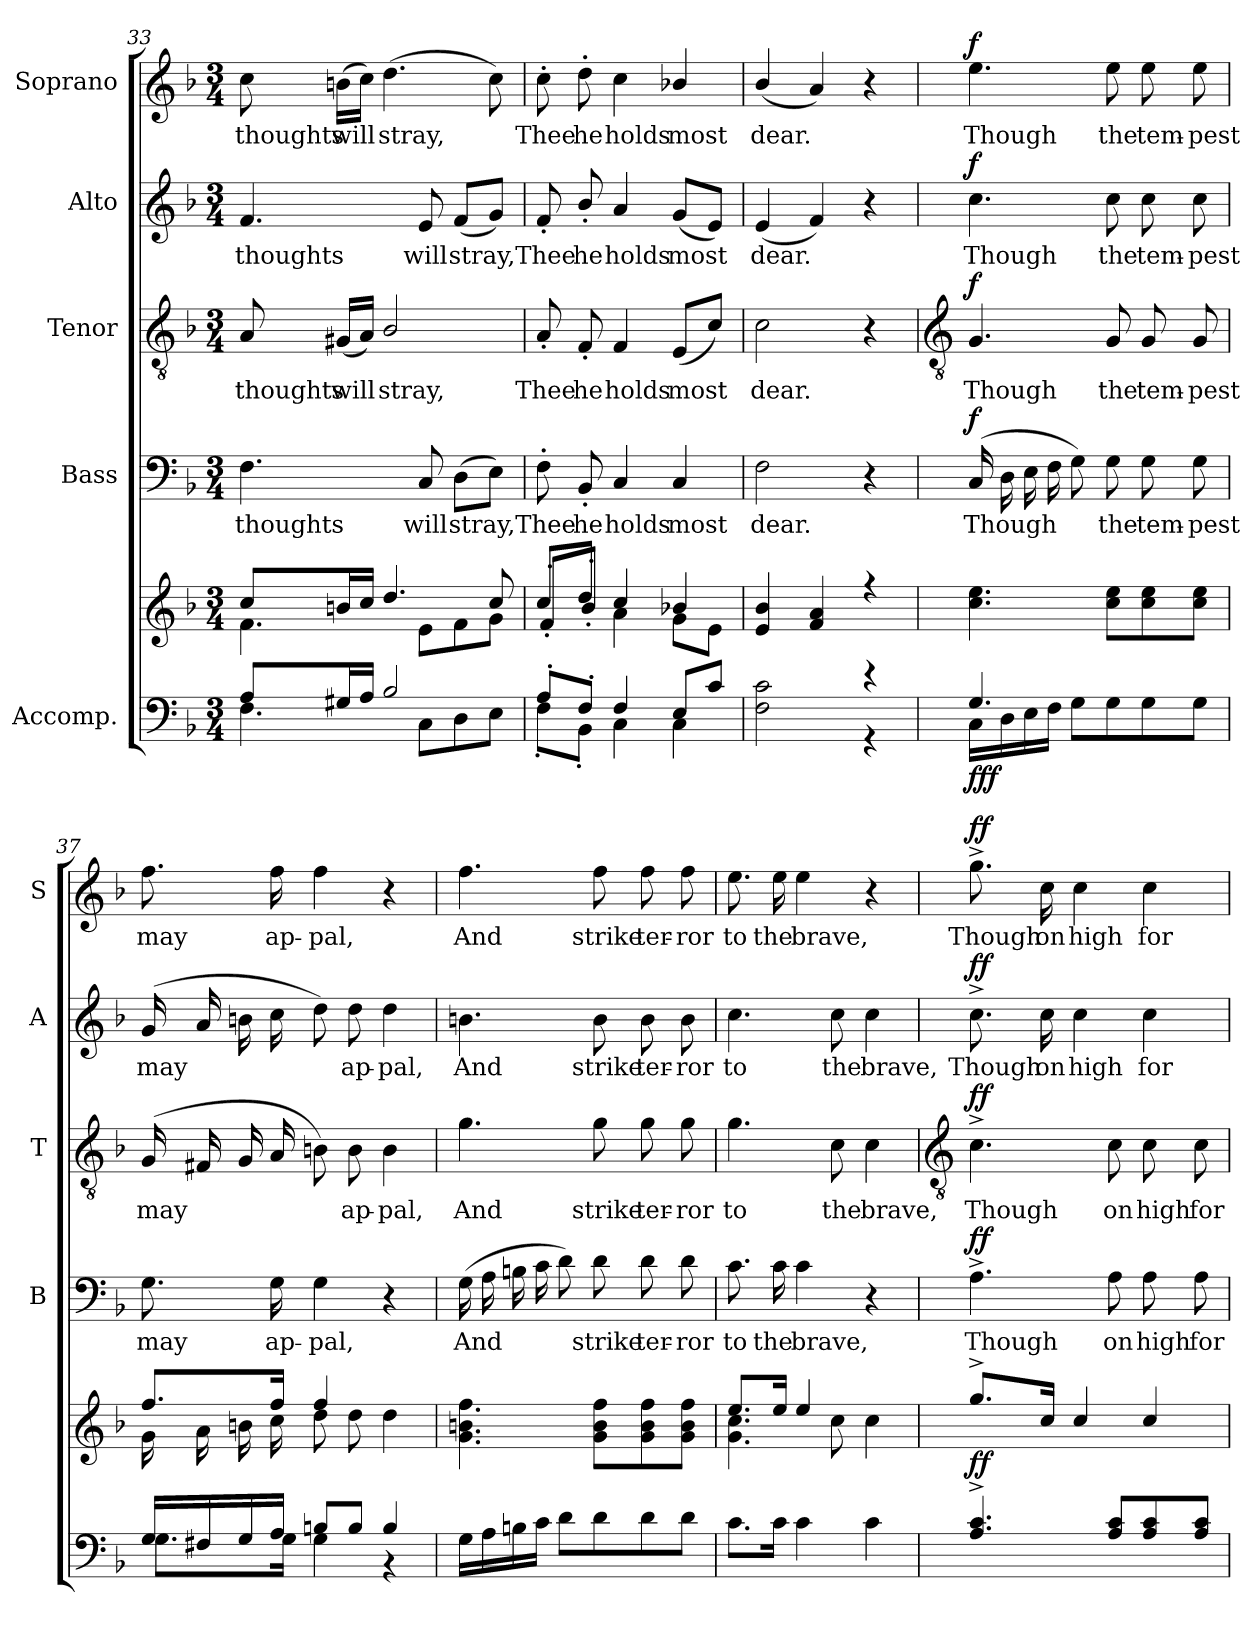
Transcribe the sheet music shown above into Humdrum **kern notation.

**kern	**kern	**dynam	**kern	**text	**dynam	**kern	**text	**dynam	**kern	**text	**dynam	**kern	**text	**dynam
*part5	*part5	*part5	*part4	*part4	*part4	*part3	*part3	*part3	*part2	*part2	*part2	*part1	*part1	*part1
*staff6	*staff5	*staff5/6	*staff4	*staff4	*staff4	*staff3	*staff3	*staff3	*staff2	*staff2	*staff2	*staff1	*staff1	*staff1
*I"Accomp.	*	*	*I"Bass	*	*	*I"Tenor	*	*	*I"Alto	*	*	*I"Soprano	*	*
*	*	*	*I'B	*	*	*I'T	*	*	*I'A	*	*	*I'S	*	*
*clefF4	*clefG2	*	*clefF4	*	*	*clefGv2	*	*	*clefG2	*	*	*clefG2	*	*
*k[b-]	*k[b-]	*	*k[b-]	*	*	*k[b-]	*	*	*k[b-]	*	*	*k[b-]	*	*
*F:	*F:	*	*F:	*	*	*F:	*	*	*F:	*	*	*F:	*	*
*M3/4	*M3/4	*	*M3/4	*	*	*M3/4	*	*	*M3/4	*	*	*M3/4	*	*
=33	=33	=33	=33	=33	=33	=33	=33	=33	=33	=33	=33	=33	=33	=33
*^	*^	*	*	*	*	*	*	*	*	*	*	*	*	*
!	!	!	!	!	!	!LO:LY:b	!	!	!LO:LY:b	!	!	!LO:LY:b	!	!	!LO:LY:b	!
8A/L	4.F\	8cc/L	4.f\	.	4.F	thoughts	.	8A	thoughts	.	4.f	thoughts	.	8cc	thoughts	.
!	!	!	!	!	!	!	!	!	!LO:LY:b	!	!	!	!	!	!LO:LY:b	!
16G#X/L	.	16bn/L	.	.	.	.	.	(<16G#XLL	will	.	.	.	.	(>16bnLL	will	.
16A/JJ	.	16cc/JJ	.	.	.	.	.	16AJJ)	.	.	.	.	.	16ccJJ)	.	.
!	!	!	!	!	!	!	!	!	!LO:LY:b	!	!	!	!	!	!LO:LY:b	!
2B-/	.	4.dd/	.	.	.	.	.	2B-/	stray,	.	.	.	.	(>4.dd	stray,	.
!	!	!	!	!	!	!LO:LY:b	!	!	!	!	!	!LO:LY:b	!	!	!	!
.	8C\L	.	8e\L	.	8C	will	.	.	.	.	8e	will	.	.	.	.
!	!	!	!	!	!	!LO:LY:b	!	!	!	!	!	!LO:LY:b	!	!	!	!
.	8D\	.	8f\	.	(>8DL	stray,	.	.	.	.	(<8fL	stray,	.	.	.	.
.	8E\J	8cc/	8g\J	.	8EJ)	.	.	.	.	.	8gJ)	.	.	8cc)	.	.
=34	=34	=34	=34	=34	=34	=34	=34	=34	=34	=34	=34	=34	=34	=34	=34	=34
!	!	!	!	!	!	!LO:LY:b	!	!	!LO:LY:b	!	!	!LO:LY:b	!	!	!LO:LY:b	!
8A'/L	8F'\L	8cc'/L	8f'\L	.	8F'	Thee	.	8A'	Thee	.	8f'	Thee	.	8cc'	Thee	.
!	!	!	!	!	!	!LO:LY:b	!	!	!LO:LY:b	!	!	!LO:LY:b	!	!	!LO:LY:b	!
8F'/J	8BB-'\J	8dd'/J	8b-'/J	.	8BB-'	he	.	8F'	he	.	8b-'/	he	.	8dd'	he	.
!	!	!	!	!	!	!LO:LY:b	!	!	!LO:LY:b	!	!	!LO:LY:b	!	!	!LO:LY:b	!
4F/	4C\	4cc/	4a\	.	4C	holds	.	4F	holds	.	4a	holds	.	4cc	holds	.
!	!	!	!	!	!	!LO:LY:b	!	!	!LO:LY:b	!	!	!LO:LY:b	!	!	!LO:LY:b	!
8E/L	4C\	4b-X/	8g\L	.	4C	most	.	(8EL	most	.	(<8gL	most	.	4b-X/	most	.
8c/J	.	.	8e\J	.	.	.	.	8cJ)	.	.	8eJ)	.	.	.	.	.
=35	=35	=35	=35	=35	=35	=35	=35	=35	=35	=35	=35	=35	=35	=35	=35	=35
!	!	!	!	!	!	!LO:LY:b	!	!	!LO:LY:b	!	!	!LO:LY:b	!	!	!LO:LY:b	!
2ryy	2F\ 2c\	4e/ 4b-/	2.ryy	.	2F	dear.	.	2c	dear.	.	(<4e	dear.	.	(<4b-/	dear.	.
.	.	4f/ 4a/	.	.	.	.	.	.	.	.	4f)	.	.	4a)	.	.
4r	4r	4r	.	.	4r	.	.	4r	.	.	4r	.	.	4r	.	.
!!LO:LB:g=z
=36	=36	=36	=36	=36	=36	=36	=36	=36	=36	=36	=36	=36	=36	=36	=36	=36
*	*	*	*	*	*	*	*	*clefGv2	*	*	*	*	*	*	*	*
!	!	!	!	!LO:DY:b=2	!	!LO:LY:b	!	!	!LO:LY:b	!	!	!LO:LY:b	!	!	!LO:LY:b	!
!	!	!	!	!LO:DY:n=1:b=2	!	!	!	!	!	!	!	!	!	!	!	!
!	!	!	!	!LO:DY:n=2:b	!	!	!LO:DY:b	!	!	!LO:DY:b	!	!	!LO:DY:b	!	!	!LO:DY:b
4.G/	16C\LL	4.cc\ 4.ee\	2.ryy	f f f	(>16CLL	Though	f	4.G	Though	f	4.cc	Though	f	4.ee	Though	f
.	16D\	.	.	.	16D	.	.	.	.	.	.	.	.	.	.	.
.	16E\	.	.	.	16E	.	.	.	.	.	.	.	.	.	.	.
.	16F\JJ	.	.	.	16F	.	.	.	.	.	.	.	.	.	.	.
.	8G\L	.	.	.	8GJ)	.	.	.	.	.	.	.	.	.	.	.
!	!	!	!	!	!	!LO:LY:b	!	!	!LO:LY:b	!	!	!LO:LY:b	!	!	!LO:LY:b	!
4.ryy	8G\	8cc\ 8ee\L	.	.	8G	the	.	8G	the	.	8cc	the	.	8ee	the	.
!	!	!	!	!	!	!LO:LY:b	!	!	!LO:LY:b	!	!	!LO:LY:b	!	!	!LO:LY:b	!
.	8G\	8cc\ 8ee\	.	.	8G	tem-	.	8G	tem-	.	8cc	tem-	.	8ee	tem-	.
!	!	!	!	!	!	!LO:LY:b	!	!	!LO:LY:b	!	!	!LO:LY:b	!	!	!LO:LY:b	!
.	8G\J	8cc\ 8ee\J	.	.	8G	-pest	.	8G	-pest	.	8cc	-pest	.	8ee	-pest	.
=37	=37	=37	=37	=37	=37	=37	=37	=37	=37	=37	=37	=37	=37	=37	=37	=37
!	!	!	!	!	!	!LO:LY:b	!	!	!LO:LY:b	!	!	!LO:LY:b	!	!	!LO:LY:b	!
16G/LL	8.G\L	8.ff/L	16g\LL	.	8.G	may	.	(<16GLL	may	.	(>16gLL	may	.	8.ff	may	.
16F#X/	.	.	16a\	.	.	.	.	16F#X	.	.	16a	.	.	.	.	.
16G/	.	.	16bn\	.	.	.	.	16G	.	.	16bn	.	.	.	.	.
!	!	!	!	!	!	!LO:LY:b	!	!	!	!	!	!	!	!	!LO:LY:b	!
16A/JJ	16G\J	16ff/J	16cc\	.	16G	ap-	.	16A	.	.	16cc	.	.	16ff	ap-	.
!	!	!	!	!	!	!LO:LY:b	!	!	!	!	!	!	!	!	!LO:LY:b	!
8Bn/L	4G\	4ff/	8dd\	.	4G	-pal,	.	8BnJ)	.	.	8ddJ)	.	.	4ff	-pal,	.
!	!	!	!	!	!	!	!	!	!LO:LY:b	!	!	!LO:LY:b	!	!	!	!
8B/J	.	.	8dd\J	.	.	.	.	8B	ap-	.	8dd	ap-	.	.	.	.
!	!	!	!	!	!	!	!	!	!LO:LY:b	!	!	!LO:LY:b	!	!	!	!
4B/	4r	4ryy	4dd\	.	4r	.	.	4B	-pal,	.	4dd	-pal,	.	4r	.	.
=38	=38	=38	=38	=38	=38	=38	=38	=38	=38	=38	=38	=38	=38	=38	=38	=38
!	!	!	!	!	!	!LO:LY:b	!	!	!LO:LY:b	!	!	!LO:LY:b	!	!	!LO:LY:b	!
2.ryy	16G\LL	4.g\ 4.bn\ 4.ff\	2.ryy	.	(>16GLL	And	.	4.g	And	.	4.bn	And	.	4.ff	And	.
.	16A\	.	.	.	16A	.	.	.	.	.	.	.	.	.	.	.
.	16Bn\	.	.	.	16Bn	.	.	.	.	.	.	.	.	.	.	.
.	16c\JJ	.	.	.	16c	.	.	.	.	.	.	.	.	.	.	.
.	8d\L	.	.	.	8dJ)	.	.	.	.	.	.	.	.	.	.	.
!	!	!	!	!	!	!LO:LY:b	!	!	!LO:LY:b	!	!	!LO:LY:b	!	!	!LO:LY:b	!
.	8d\	8g\ 8b\ 8ff\L	.	.	8d	strike	.	8g	strike	.	8b	strike	.	8ff	strike	.
!	!	!	!	!	!	!LO:LY:b	!	!	!LO:LY:b	!	!	!LO:LY:b	!	!	!LO:LY:b	!
.	8d\	8g\ 8b\ 8ff\	.	.	8d	ter-	.	8g	ter-	.	8b	ter-	.	8ff	ter-	.
!	!	!	!	!	!	!LO:LY:b	!	!	!LO:LY:b	!	!	!LO:LY:b	!	!	!LO:LY:b	!
.	8d\J	8g\ 8b\ 8ff\J	.	.	8d	-ror	.	8g	-ror	.	8b	-ror	.	8ff	-ror	.
=39	=39	=39	=39	=39	=39	=39	=39	=39	=39	=39	=39	=39	=39	=39	=39	=39
!LO:N:vis=1	!	!	!	!	!	!LO:LY:b	!	!	!LO:LY:b	!	!	!LO:LY:b	!	!	!LO:LY:b	!
2.ryy	8.c\L	8.ee/L	4.g\ 4.cc\	.	8.c	to	.	4.g	to	.	4.cc	to	.	8.ee	to	.
!	!	!	!	!	!	!LO:LY:b	!	!	!	!	!	!	!	!	!LO:LY:b	!
.	16c\J	16ee/J	.	.	16c	the	.	.	.	.	.	.	.	16ee	the	.
!	!	!	!	!	!	!LO:LY:b	!	!	!	!	!	!	!	!	!LO:LY:b	!
.	4c\	4ee/	.	.	4c	brave,	.	.	.	.	.	.	.	4ee	brave,	.
!	!	!	!	!	!	!	!	!	!LO:LY:b	!	!	!LO:LY:b	!	!	!	!
.	.	.	8cc\	.	.	.	.	8c	the	.	8cc	the	.	.	.	.
!	!	!	!	!	!	!	!	!	!LO:LY:b	!	!	!LO:LY:b	!	!	!	!
.	4c\	4ryy	4cc\	.	4r	.	.	4c	brave,	.	4cc	brave,	.	4r	.	.
!!LO:LB:g=z
=40	=40	=40	=40	=40	=40	=40	=40	=40	=40	=40	=40	=40	=40	=40	=40	=40
*	*	*	*	*	*	*	*	*clefGv2	*	*	*	*	*	*	*	*
!	!LO:N:vis=1	!	!LO:N:vis=1	!LO:DY:b	!	!LO:LY:b	!LO:DY:b	!	!LO:LY:b	!LO:DY:b	!	!LO:LY:b	!LO:DY:b	!	!LO:LY:b	!LO:DY:b
4.A^ 4.c^	2.ryy	8.gg^L	2.ryy	ff	4.A^	Though	ff	4.c^	Though	ff	8.cc^	Though	ff	8.gg^	Though	ff
!	!	!	!	!	!	!	!	!	!	!	!	!LO:LY:b	!	!	!LO:LY:b	!
.	.	16ccJ	.	.	.	.	.	.	.	.	16cc	on	.	16cc	on	.
!	!	!	!	!	!	!	!	!	!	!	!	!LO:LY:b	!	!	!LO:LY:b	!
.	.	4cc	.	.	.	.	.	.	.	.	4cc	high	.	4cc	high	.
!	!	!	!	!	!	!LO:LY:b	!	!	!LO:LY:b	!	!	!	!	!	!	!
8A 8cL	.	.	.	.	8A	on	.	8c	on	.	.	.	.	.	.	.
!	!	!	!	!	!	!LO:LY:b	!	!	!LO:LY:b	!	!	!LO:LY:b	!	!	!LO:LY:b	!
8A 8c	.	4cc	.	.	8A	high	.	8c	high	.	4cc	for	.	4cc	for	.
!	!	!	!	!	!	!LO:LY:b	!	!	!LO:LY:b	!	!	!	!	!	!	!
8A 8cJ	.	.	.	.	8A	for	.	8c	for	.	.	.	.	.	.	.
*v	*v	*	*	*	*	*	*	*	*	*	*	*	*	*	*	*
*	*v	*v	*	*	*	*	*	*	*	*	*	*	*	*	*
=	=	=	=	=	=	=	=	=	=	=	=	=	=	=
*-	*-	*-	*-	*-	*-	*-	*-	*-	*-	*-	*-	*-	*-	*-
